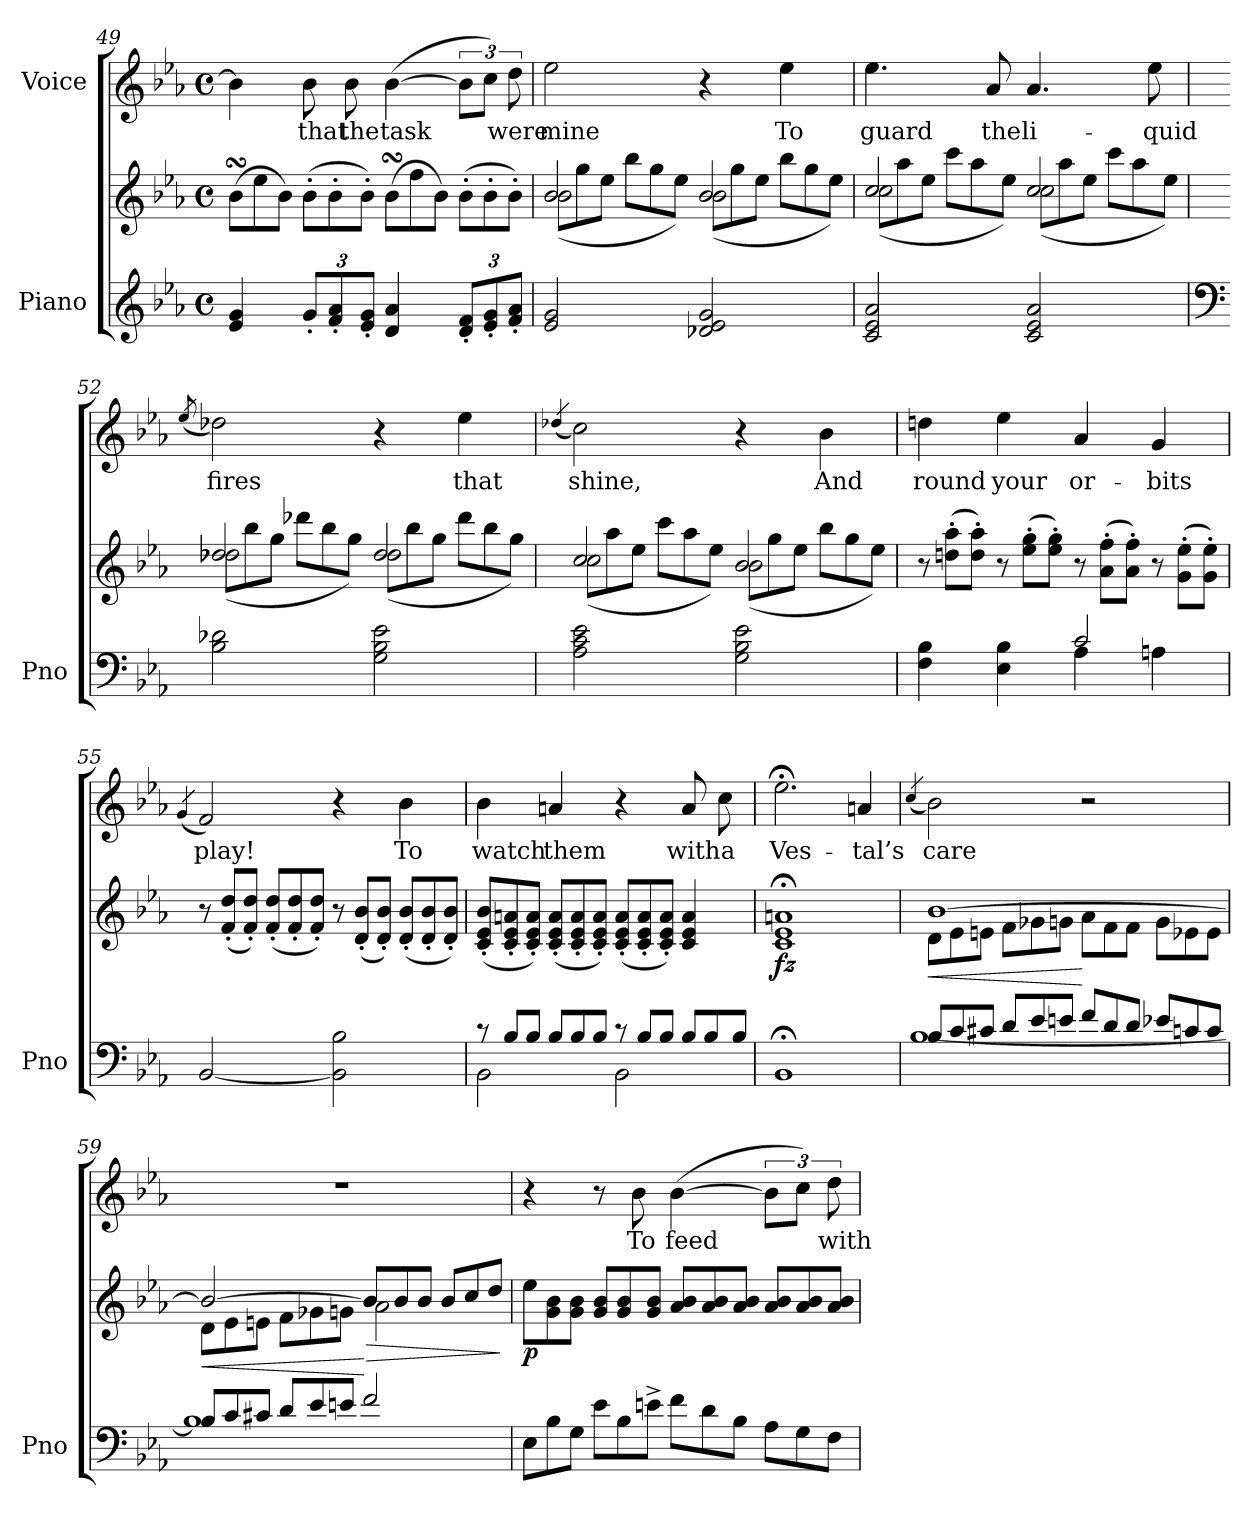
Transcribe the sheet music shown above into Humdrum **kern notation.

**kern	**kern	**dynam	**kern	**text
*part2	*part2	*part2	*part1	*part1
*staff3	*staff2	*staff2/3	*staff1	*staff1
*I"Piano	*	*	*I"Voice	*
*I'Pno	*	*	*	*
*clefG2	*clefG2	*	*clefG2	*
*k[b-e-a-]	*k[b-e-a-]	*	*k[b-e-a-]	*
*M4/4	*M4/4	*	*M4/4	*
*met(c)	*met(c)	*	*met(c)	*
*	*Xtuplet	*	*	*
=49	=49	=49	=49	=49
4e-/ 4g/	(12b-sSSS\L	.	4b-\]	.
.	12ee-\	.	.	.
.	12b-\J)	.	.	.
*Xbrackettup	*	*	*	*
12g'/L	(12b-'\L	.	8b-\	that
12f/' 12a-/'	12b-'\	.	.	.
.	.	.	8b-\	the
12e-/' 12g/'J	12b-'\J)	.	.	.
4d/ 4a-/	(12b-sSSS\L	.	([4b-\	task
.	12ff\	.	.	.
.	12b-\J)	.	.	.
12d/' 12f/'L	(12b-'\L	.	12b-\L]	.
12e-/' 12g/'	12b-'\	.	12cc\J)	.
12f/' 12a-/'J	12b-'\J)	.	12dd\	were
=50	=50	=50	=50	=50
*	*^	*	*	*
!	!	!LO:N:head=open	!	!	!
2e-/ 2g/	2b-/	(>12b-\L	.	2ee-\	mine
.	.	12gg\	.	.	.
.	.	12ee-\J	.	.	.
.	.	12bb-\L	.	.	.
.	.	12gg\	.	.	.
.	.	12ee-\J)	.	.	.
!	!	!LO:N:head=open	!	!	!
2d-X/ 2e-/ 2g/	2b-/	(>12b-\L	.	4r	.
.	.	12gg\	.	.	.
.	.	12ee-\J	.	.	.
.	.	12bb-\L	.	4ee-\	To
.	.	12gg\	.	.	.
.	.	12ee-\J)	.	.	.
=51	=51	=51	=51	=51	=51
!	!	!LO:N:head=open	!	!	!
2c/ 2e-/ 2a-/	2cc/	(>12cc\L	.	4.ee-\	guard
.	.	12aa-\	.	.	.
.	.	12ee-\J	.	.	.
.	.	12ccc\L	.	.	.
.	.	12aa-\	.	.	.
.	.	.	.	8a-/	the
.	.	12ee-\J)	.	.	.
!	!	!LO:N:head=open	!	!	!
2c/ 2e-/ 2a-/	2cc/	(>12cc\L	.	4.a-/	li-
.	.	12aa-\	.	.	.
.	.	12ee-\J	.	.	.
.	.	12ccc\L	.	.	.
.	.	12aa-\	.	.	.
.	.	.	.	8ee-\	-quid
.	.	12ee-\J)	.	.	.
=52	=52	=52	=52	=52	=52
*clefF4	*	*	*	*	*
.	.	.	.	(8qee-/	.
!	!	!LO:N:head=open	!	!	!
2B-\ 2d-X\	2dd-X/	(>12dd-\L	.	2dd-X\)	fires
.	.	12bb-\	.	.	.
.	.	12gg\J	.	.	.
.	.	12ddd-j\L	.	.	.
.	.	12bb-\	.	.	.
.	.	12gg\J)	.	.	.
!	!	!LO:N:head=open	!	!	!
2G\ 2B-\ 2e-\	2dd-/	(>12dd-\L	.	4r	.
.	.	12bb-\	.	.	.
.	.	12gg\J	.	.	.
.	.	12ddd-\L	.	4ee-\	that
.	.	12bb-\	.	.	.
.	.	12gg\J)	.	.	.
=53	=53	=53	=53	=53	=53
.	.	.	.	(4qdd-X/	.
!	!	!LO:N:head=open	!	!	!
2A-\ 2c\ 2e-\	2cc/	(>12cc\L	.	2cc\)	shine,
.	.	12aa-\	.	.	.
.	.	12ee-\J	.	.	.
.	.	12ccc\L	.	.	.
.	.	12aa-\	.	.	.
.	.	12ee-\J)	.	.	.
!	!	!LO:N:head=open	!	!	!
2G\ 2B-\ 2e-\	2b-/	(>12b-\L	.	4r	.
.	.	12gg\	.	.	.
.	.	12ee-\J	.	.	.
.	.	12bb-\L	.	4b-\	And
.	.	12gg\	.	.	.
.	.	12ee-\J)	.	.	.
*	*v	*v	*	*	*
=54	=54	=54	=54	=54
*^	*	*	*	*
4F\ 4B-\	2ryy	12r	.	4ddn\	round
.	.	(12ddn\' 12aa-\'L	.	.	.
.	.	12dd\' 12aa-\'J)	.	.	.
4E-\ 4B-\	.	12r	.	4ee-\	your
.	.	(12ee-\' 12gg\'L	.	.	.
.	.	12ee-\' 12gg\'J)	.	.	.
2c/	4A-\	12r	.	4a-/	or-
.	.	(12a-\' 12ff\'L	.	.	.
.	.	12a-\' 12ff\'J)	.	.	.
.	4An\	12r	.	4g/	-bits
.	.	(12g\' 12ee-\'L	.	.	.
.	.	12g\' 12ee-\'J)	.	.	.
*v	*v	*	*	*	*
=55	=55	=55	=55	=55
.	.	.	(4qg/	.
[<2BB-/	12r	.	2f/)	play!
.	(12f/' 12dd/'L	.	.	.
.	12f/' 12dd/'J)	.	.	.
.	(12f/' 12dd/'L	.	.	.
.	12f/' 12dd/'	.	.	.
.	12f/' 12dd/'J)	.	.	.
2BB-\] 2B-\	12r	.	4r	.
.	(12d/' 12b-/'L	.	.	.
.	12d/' 12b-/'J)	.	.	.
.	(12d/' 12b-/'L	.	4b-\	To
.	12d/' 12b-/'	.	.	.
.	12d/' 12b-/'J)	.	.	.
=56	=56	=56	=56	=56
*Xtuplet	*	*	*	*
*^	*	*	*	*
12r	2BB-\	(12c/' 12e-/' 12b-/'L	.	4b-\	watch
12B-/L	.	12c/' 12e-/' 12an/'	.	.	.
12B-/J	.	12c/' 12e-/' 12a/'J)	.	.	.
12B-/L	.	(12c/' 12e-/' 12a/'L	.	4an/	them
12B-/	.	12c/' 12e-/' 12a/'	.	.	.
12B-/J	.	12c/' 12e-/' 12a/'J)	.	.	.
12r	2BB-\	(12c/' 12e-/' 12a/'L	.	4r	.
12B-/L	.	12c/' 12e-/' 12a/'	.	.	.
12B-/J	.	12c/' 12e-/' 12a/'J)	.	.	.
12B-/L	.	4c/ 4e-/ 4a/	.	8a/	with
12B-/	.	.	.	.	.
.	.	.	.	8cc\	a
12B-/J	.	.	.	.	.
*v	*v	*	*	*	*
=57	=57	=57	=57	=57
!	!	!LO:DY:b	!	!
1BB-;<	1c;< 1e-;< 1an;<	fz	2.ee-;<\	Ves-
.	.	.	4an/	-tal’s
=58	=58	=58	=58	=58
.	.	.	(4qcc/	.
*^	*	*	*	*
!	!	!	!LO:HP:b	!	!
*	*	*^	*	*	*
12B-/L	[1B-	[1b-	12d\L	<	2b-\)	care
12c/	.	.	12e-\	.	.	.
12c#X/J	.	.	12en\J	.	.	.
12d/L	.	.	12f\L	.	.	.
12e-/	.	.	12g-X\	.	.	.
12en/J	.	.	12gn\J	.	.	.
12f/L	.	.	12a-\L	[	2r	.
12d/	.	.	12f\	.	.	.
12d/J	.	.	12f\J	.	.	.
12e-X/L	.	.	12g\L	.	.	.
12cn/	.	.	12e-X\	.	.	.
12c/J	.	.	12e-\J	.	.	.
=59	=59	=59	=59	=59	=59	=59
!	!	!	!	!LO:HP:b	!	!
12B-/L	1B-]	2b-/_	12d\L	<	1r	.
12c/	.	.	12e-\	.	.	.
12c#X/J	.	.	12en\J	.	.	.
12d/L	.	.	12f\L	.	.	.
12e-/	.	.	12g-X\	.	.	.
12en/J	.	.	12gn\J	.	.	.
!	!	!	!	!LO:HP:n=1:b	!	!
2f/	.	12b-/L]	2a-\	[ >	.	.
.	.	12b-/	.	.	.	.
.	.	12b-/J	.	.	.	.
.	.	12b-/L	.	.	.	.
.	.	12cc/	.	.	.	.
.	.	12dd/J	.	.	.	.
*v	*v	*	*	*	*	*
*	*v	*v	*	*	*
.	.	]	.	.
=60	=60	=60	=60	=60
!	!	!LO:DY:b	!	!
12E-\L	12ee-\L	p	4r	.
12B-\	12g\ 12b-\	.	.	.
12G\J	12g\ 12b-\J	.	.	.
12e-\L	12g/ 12b-/L	.	8r	.
12B-\	12g/ 12b-/	.	.	.
.	.	.	8b-\	To
12en^\J	12g/ 12b-/J	.	.	.
12f\L	12a-/ 12b-/L	.	([4b-\	feed
12d\	12a-/ 12b-/	.	.	.
12B-\J	12a-/ 12b-/J	.	.	.
12A-\L	12a-/ 12b-/L	.	12b-\L]	.
12G\	12a-/ 12b-/	.	12cc\J)	.
12F\J	12a-/ 12b-/J	.	12dd\	with
=	=	=	=	=
*-	*-	*-	*-	*-
